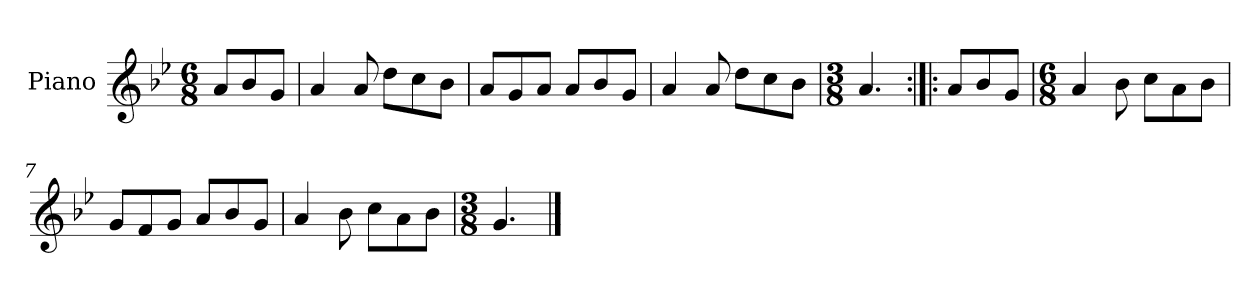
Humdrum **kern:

**kern
*part1
*staff1
*I"Piano
*I'Pno.
*clefG2
*k[b-e-]
*M6/8
=
8a/L
8b-/
8g/J
=1
4a/
8a/
8dd\L
8cc\
8b-\J
=2
8a/L
8g/
8a/J
8a/L
8b-/
8g/J
=3
4a/
8a/
8dd\L
8cc\
8b-\J
=4
*M3/8
4.a/
=5:|!|:
8a/L
8b-/
8g/J
=6
*M6/8
4a/
8b-\
8cc\L
8a\
8b-\J
=7
8g/L
8f/
8g/J
8a/L
8b-/
8g/J
!!LO:LB:g=z
=8
4a/
8b-\
8cc\L
8a\
8b-\J
=9
*M3/8
4.g/
==
*-
